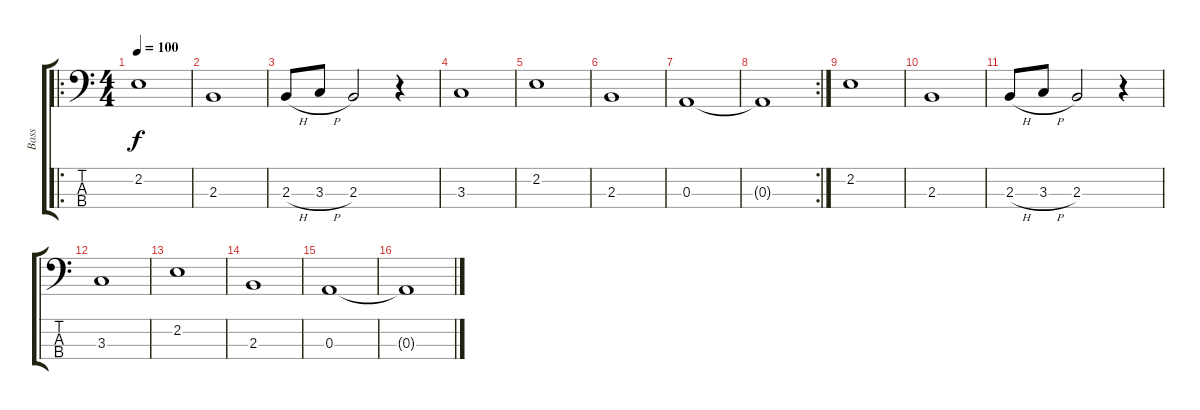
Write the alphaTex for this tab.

\track ("Bass" "Bass") {instrument acousticbass}
\staff {score tabs}
\tuning (G2 D2 A1 E1) {hide}
\ro
\ts (4 4)
\tempo 100
\clef f4
\ks c
2.2.1{dy f} |
2.3.1 |
2.3{h}.8 3.3{h}.8 2.3.2 r.4 |
3.3.1 |
2.2.1 |
2.3.1 |
0.3.1 |
\rc 2
0.3{t}.1 |
2.2.1 |
2.3.1 |
2.3{h}.8 3.3{h}.8 2.3.2 r.4 |
3.3.1 |
2.2.1 |
2.3.1 |
0.3.1 |
0.3{t}.1
